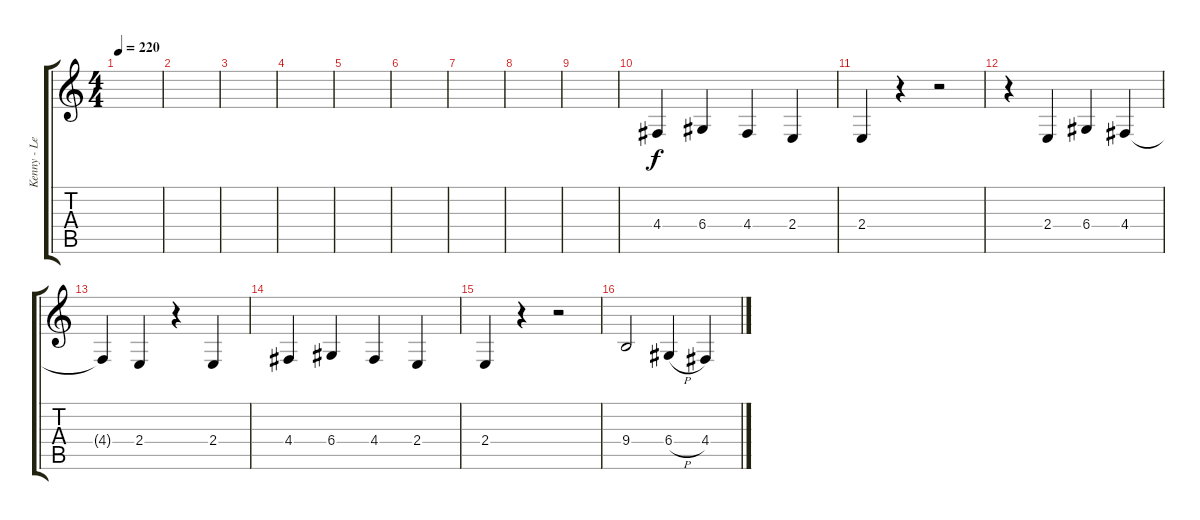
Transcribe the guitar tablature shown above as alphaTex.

\track ("Kenny - Lead Vocals" "Kenny - Le") {instrument altosax}
\staff {score tabs}
\tuning (E4 B3 G3 D3 A2 E2) {hide}
\ts (4 4)
\tempo 220
\clef g2
\ks c
|
|
|
|
|
|
|
|
|
4.4.4 6.4.4 4.4.4 2.4.4 |
2.4.4 r.4 r.2 |
r.4 2.4.4 6.4.4 4.4.4 |
4.4{t}.4 2.4.4 r.4 2.4.4 |
4.4.4 6.4.4 4.4.4 2.4.4 |
2.4.4 r.4 r.2 |
9.4.2 6.4{h}.4 4.4.4
